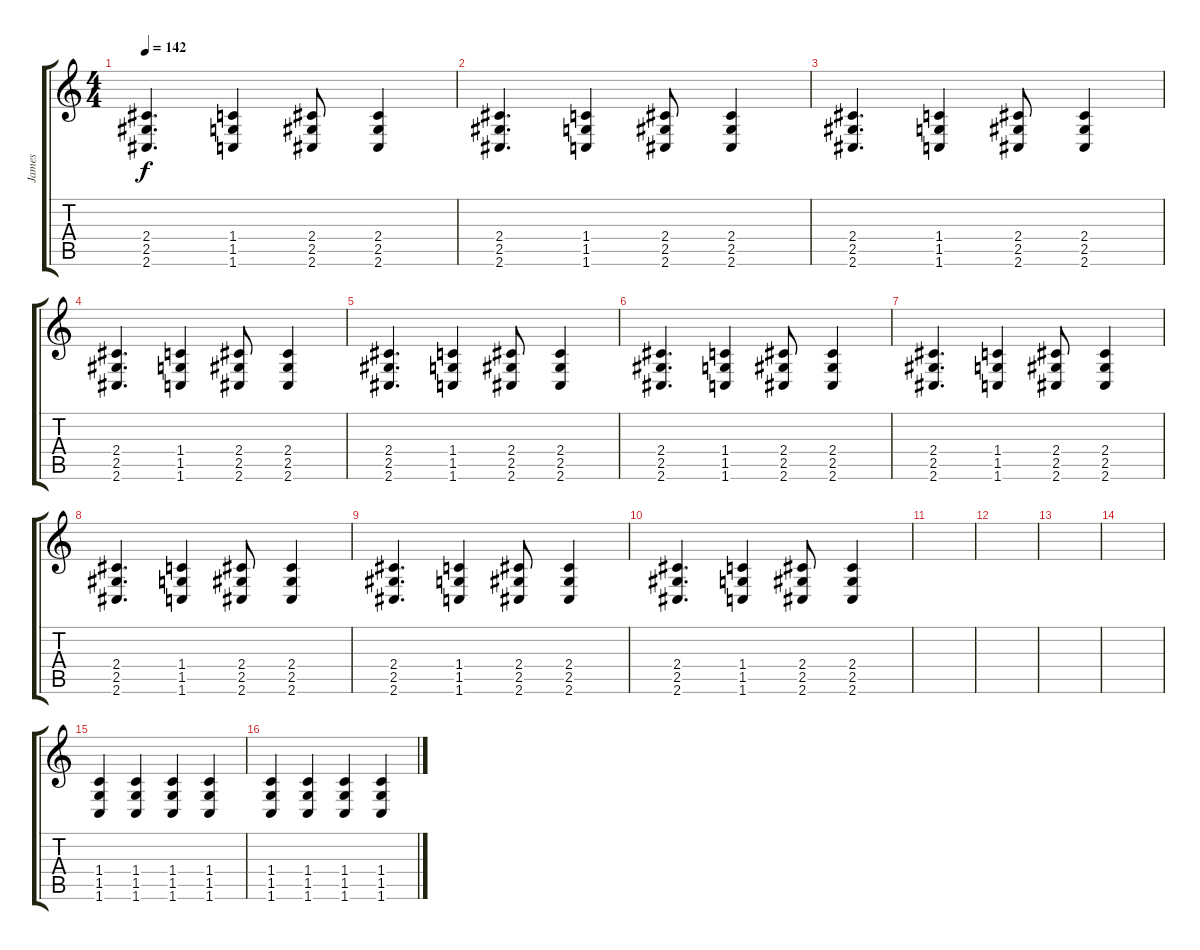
\track ("James" "James") {instrument overdrivenguitar}
\staff {score tabs}
\tuning (B3 Ab3 E3 B2 Gb2 B1) {hide}
\ts (4 4)
\tempo 142
\clef g2
\ks c
(2.4 2.5 2.6).4{d dy f} (1.4 1.5 1.6).4 (2.4 2.5 2.6).8 (2.4 2.5 2.6).4 |
(2.4 2.5 2.6).4{d} (1.4 1.5 1.6).4 (2.4 2.5 2.6).8 (2.4 2.5 2.6).4 |
(2.4 2.5 2.6).4{d} (1.4 1.5 1.6).4 (2.4 2.5 2.6).8 (2.4 2.5 2.6).4 |
(2.4 2.5 2.6).4{d} (1.4 1.5 1.6).4 (2.4 2.5 2.6).8 (2.4 2.5 2.6).4 |
(2.4 2.5 2.6).4{d} (1.4 1.5 1.6).4 (2.4 2.5 2.6).8 (2.4 2.5 2.6).4 |
(2.4 2.5 2.6).4{d} (1.4 1.5 1.6).4 (2.4 2.5 2.6).8 (2.4 2.5 2.6).4 |
(2.4 2.5 2.6).4{d} (1.4 1.5 1.6).4 (2.4 2.5 2.6).8 (2.4 2.5 2.6).4 |
(2.4 2.5 2.6).4{d} (1.4 1.5 1.6).4 (2.4 2.5 2.6).8 (2.4 2.5 2.6).4 |
(2.4 2.5 2.6).4{d} (1.4 1.5 1.6).4 (2.4 2.5 2.6).8 (2.4 2.5 2.6).4 |
(2.4 2.5 2.6).4{d} (1.4 1.5 1.6).4 (2.4 2.5 2.6).8 (2.4 2.5 2.6).4 |
|
|
|
|
(1.4 1.5 1.6).4 (1.4 1.5 1.6).4 (1.4 1.5 1.6).4 (1.4 1.5 1.6).4 |
(1.4 1.5 1.6).4 (1.4 1.5 1.6).4 (1.4 1.5 1.6).4 (1.4 1.5 1.6).4
